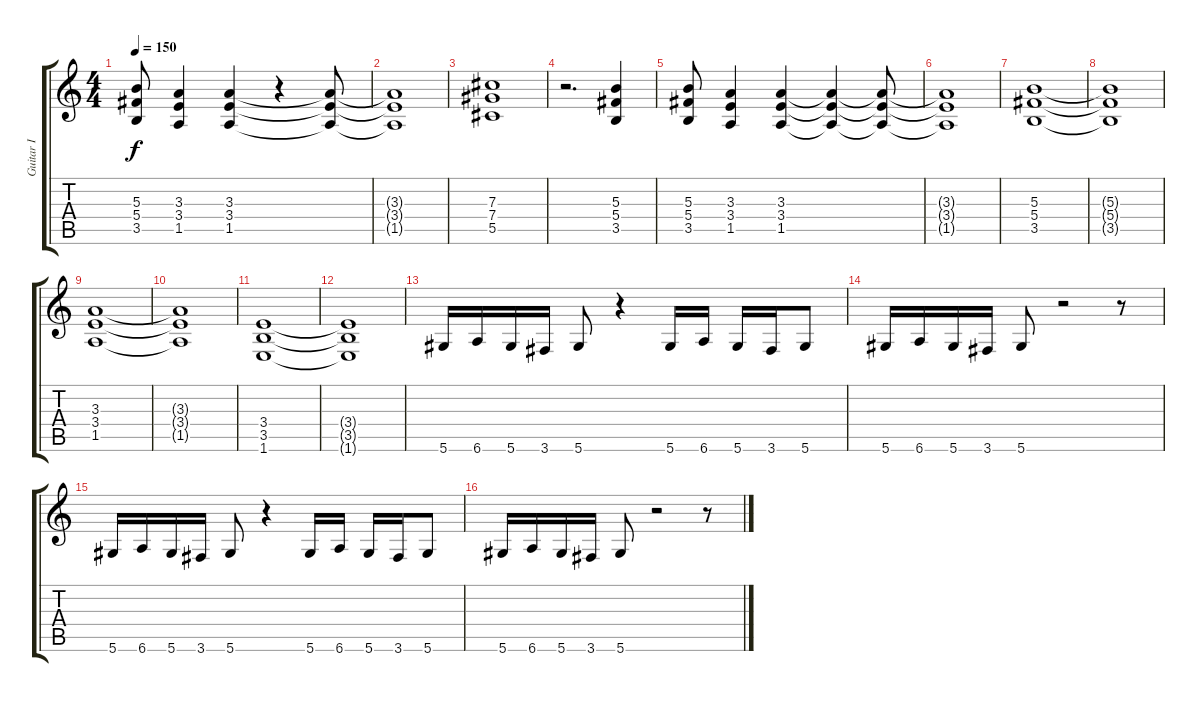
\track ("Guitar I" "Guitar I") {instrument distortionguitar}
\staff {score tabs}
\tuning (Eb4 Bb3 Gb3 Db3 Ab2 Eb2) {hide}
\ts (4 4)
\tempo 150
\clef g2
\ks c
(5.3 5.4 3.5).8{dy f} (3.3 3.4 1.5).4 (3.3 3.4 1.5).4 r.4 (3.3{t} 3.4{t} 1.5{t}).8 |
(3.3{t} 3.4{t} 1.5{t}).1 |
(7.3 7.4 5.5).1 |
r.2{d} (5.3 5.4 3.5).4 |
(5.3 5.4 3.5).8 (3.3 3.4 1.5).4 (3.3 3.4 1.5).4 (3.3{t} 3.4{t} 1.5{t}).4 (3.3{t} 3.4{t} 1.5{t}).8 |
(3.3{t} 3.4{t} 1.5{t}).1 |
(5.3 5.4 3.5).1 |
(5.3{t} 5.4{t} 3.5{t}).1 |
(3.3 3.4 1.5).1 |
(3.3{t} 3.4{t} 1.5{t}).1 |
(3.4 3.5 1.6).1 |
(3.4{t} 3.5{t} 1.6{t}).1 |
5.6.16 6.6.16 5.6.16 3.6.16 5.6.8 r.4 5.6.16 6.6.16 5.6.16 3.6.16 5.6.8 |
5.6.16 6.6.16 5.6.16 3.6.16 5.6.8 r.2 r.8 |
5.6.16 6.6.16 5.6.16 3.6.16 5.6.8 r.4 5.6.16 6.6.16 5.6.16 3.6.16 5.6.8 |
5.6.16 6.6.16 5.6.16 3.6.16 5.6.8 r.2 r.8
